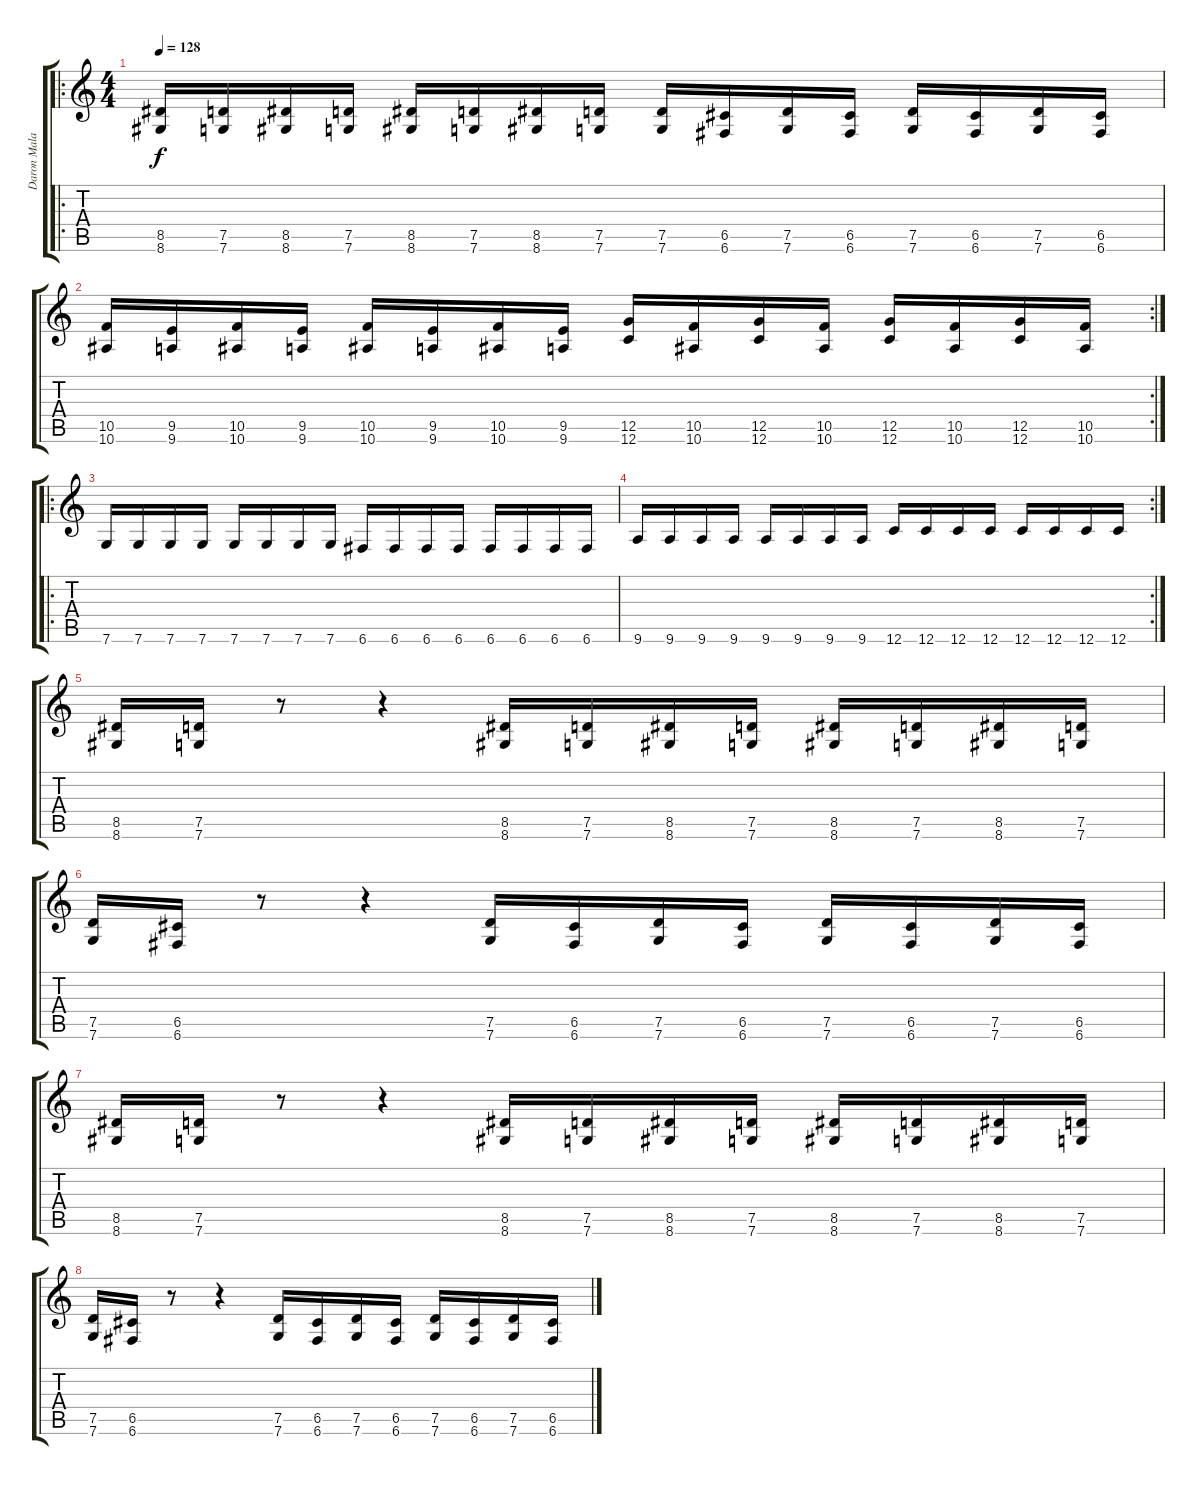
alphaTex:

\track ("Daron Malakian " "Daron Mala") {instrument distortionguitar}
\staff {score tabs}
\tuning (D4 A3 F3 C3 G2 C2) {hide}
\ro
\ts (4 4)
\tempo 128
\clef g2
\ks c
(8.5 8.6).16{dy f} (7.5 7.6).16 (8.5 8.6).16 (7.5 7.6).16 (8.5 8.6).16 (7.5 7.6).16 (8.5 8.6).16 (7.5 7.6).16 (7.5 7.6).16 (6.5 6.6).16 (7.5 7.6).16 (6.5 6.6).16 (7.5 7.6).16 (6.5 6.6).16 (7.5 7.6).16 (6.5 6.6).16 |
\rc 2
(10.5 10.6).16 (9.5 9.6).16 (10.5 10.6).16 (9.5 9.6).16 (10.5 10.6).16 (9.5 9.6).16 (10.5 10.6).16 (9.5 9.6).16 (12.5 12.6).16 (10.5 10.6).16 (12.5 12.6).16 (10.5 10.6).16 (12.5 12.6).16 (10.5 10.6).16 (12.5 12.6).16 (10.5 10.6).16 |
\ro
7.6.16 7.6.16 7.6.16 7.6.16 7.6.16 7.6.16 7.6.16 7.6.16 6.6.16 6.6.16 6.6.16 6.6.16 6.6.16 6.6.16 6.6.16 6.6.16 |
\rc 2
9.6.16 9.6.16 9.6.16 9.6.16 9.6.16 9.6.16 9.6.16 9.6.16 12.6.16 12.6.16 12.6.16 12.6.16 12.6.16 12.6.16 12.6.16 12.6.16 |
(8.5 8.6).16 (7.5 7.6).16 r.8 r.4 (8.5 8.6).16 (7.5 7.6).16 (8.5 8.6).16 (7.5 7.6).16 (8.5 8.6).16 (7.5 7.6).16 (8.5 8.6).16 (7.5 7.6).16 |
(7.5 7.6).16 (6.5 6.6).16 r.8 r.4 (7.5 7.6).16 (6.5 6.6).16 (7.5 7.6).16 (6.5 6.6).16 (7.5 7.6).16 (6.5 6.6).16 (7.5 7.6).16 (6.5 6.6).16 |
(8.5 8.6).16 (7.5 7.6).16 r.8 r.4 (8.5 8.6).16 (7.5 7.6).16 (8.5 8.6).16 (7.5 7.6).16 (8.5 8.6).16 (7.5 7.6).16 (8.5 8.6).16 (7.5 7.6).16 |
(7.5 7.6).16 (6.5 6.6).16 r.8 r.4 (7.5 7.6).16 (6.5 6.6).16 (7.5 7.6).16 (6.5 6.6).16 (7.5 7.6).16 (6.5 6.6).16 (7.5 7.6).16 (6.5 6.6).16
